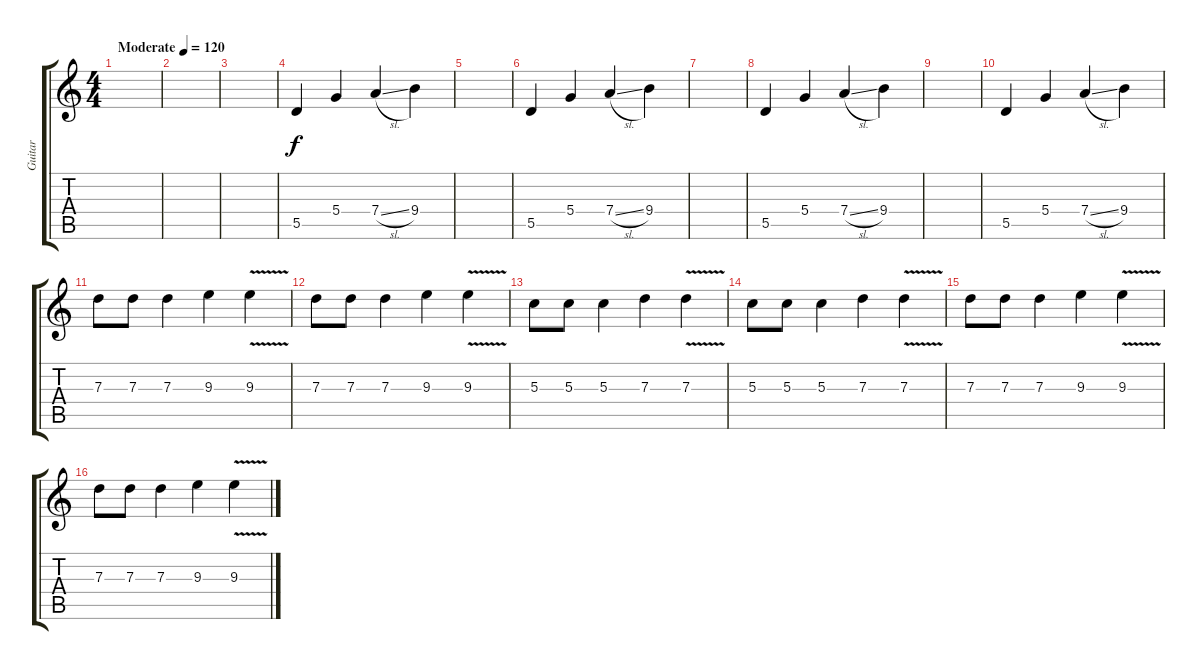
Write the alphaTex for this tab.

\track ("Guitar" "Guitar") {instrument electricguitarjazz}
\staff {score tabs}
\tuning (E4 B3 G3 D3 A2 E2) {hide}
\ts (4 4)
\tempo (120 "Moderate")
\clef g2
\ks c
|
|
|
5.5.4 5.4.4 7.4{sl}.4 9.4.4 |
|
5.5.4 5.4.4 7.4{sl}.4 9.4.4 |
|
5.5.4 5.4.4 7.4{sl}.4 9.4.4 |
|
5.5.4 5.4.4 7.4{sl}.4 9.4.4 |
7.3.8 7.3.8 7.3.4 9.3.4 9.3{v}.4 |
7.3.8 7.3.8 7.3.4 9.3.4 9.3{v}.4 |
5.3.8 5.3.8 5.3.4 7.3.4 7.3{v}.4 |
5.3.8 5.3.8 5.3.4 7.3.4 7.3{v}.4 |
7.3.8 7.3.8 7.3.4 9.3.4 9.3{v}.4 |
7.3.8 7.3.8 7.3.4 9.3.4 9.3{v}.4
